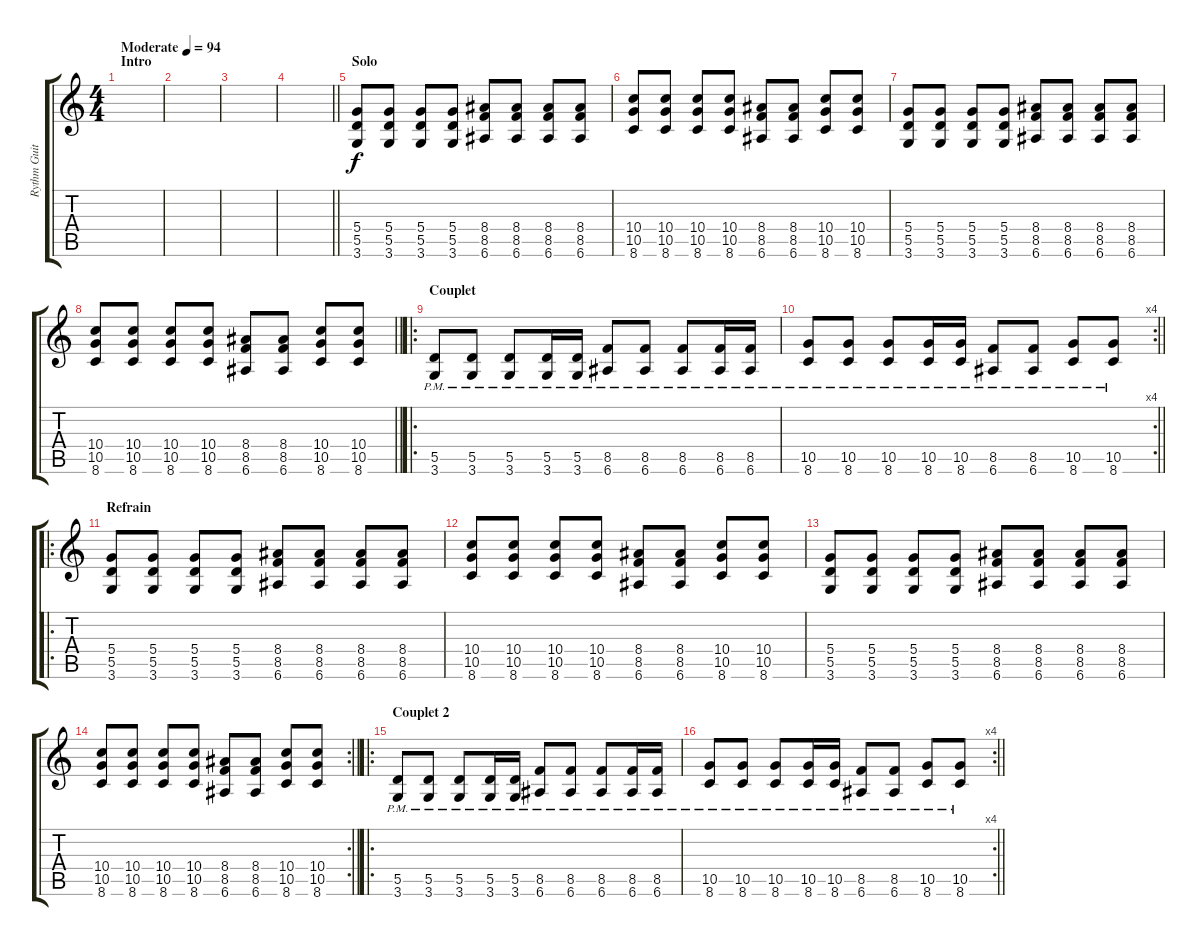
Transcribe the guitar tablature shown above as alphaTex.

\track ("Rythm Guitar" "Rythm Guit") {instrument overdrivenguitar}
\staff {score tabs}
\tuning (E4 B3 G3 D3 A2 E2) {hide}
\ts (4 4)
\section ("" "Intro")
\tempo (94 "Moderate")
\clef g2
\ks c
|
|
|
\barLineRight lightlight
|
\section ("" "Solo")
(5.4 5.5 3.6).8 (5.4 5.5 3.6).8 (5.4 5.5 3.6).8 (5.4 5.5 3.6).8 (8.4 8.5 6.6).8 (8.4 8.5 6.6).8 (8.4 8.5 6.6).8 (8.4 8.5 6.6).8 |
(10.4 10.5 8.6).8 (10.4 10.5 8.6).8 (10.4 10.5 8.6).8 (10.4 10.5 8.6).8 (8.4 8.5 6.6).8 (8.4 8.5 6.6).8 (10.4 10.5 8.6).8 (10.4 10.5 8.6).8 |
(5.4 5.5 3.6).8 (5.4 5.5 3.6).8 (5.4 5.5 3.6).8 (5.4 5.5 3.6).8 (8.4 8.5 6.6).8 (8.4 8.5 6.6).8 (8.4 8.5 6.6).8 (8.4 8.5 6.6).8 |
\barLineRight lightlight
(10.4 10.5 8.6).8 (10.4 10.5 8.6).8 (10.4 10.5 8.6).8 (10.4 10.5 8.6).8 (8.4 8.5 6.6).8 (8.4 8.5 6.6).8 (10.4 10.5 8.6).8 (10.4 10.5 8.6).8 |
\ro
\section ("" "Couplet")
(5.5{pm} 3.6{pm}).8 (5.5{pm} 3.6{pm}).8 (5.5{pm} 3.6{pm}).8 (5.5{pm} 3.6{pm}).16 (5.5{pm} 3.6{pm}).16 (8.5{pm} 6.6{pm}).8 (8.5{pm} 6.6{pm}).8 (8.5{pm} 6.6{pm}).8 (8.5{pm} 6.6{pm}).16 (8.5{pm} 6.6{pm}).16 |
\rc 4
\barLineRight lightlight
(10.5{pm} 8.6{pm}).8 (10.5{pm} 8.6{pm}).8 (10.5{pm} 8.6{pm}).8 (10.5{pm} 8.6{pm}).16 (10.5{pm} 8.6{pm}).16 (8.5{pm} 6.6{pm}).8 (8.5{pm} 6.6{pm}).8 (10.5{pm} 8.6{pm}).8 (10.5{pm} 8.6{pm}).8 |
\ro
\section ("" "Refrain")
(5.4 5.5 3.6).8 (5.4 5.5 3.6).8 (5.4 5.5 3.6).8 (5.4 5.5 3.6).8 (8.4 8.5 6.6).8 (8.4 8.5 6.6).8 (8.4 8.5 6.6).8 (8.4 8.5 6.6).8 |
(10.4 10.5 8.6).8 (10.4 10.5 8.6).8 (10.4 10.5 8.6).8 (10.4 10.5 8.6).8 (8.4 8.5 6.6).8 (8.4 8.5 6.6).8 (10.4 10.5 8.6).8 (10.4 10.5 8.6).8 |
(5.4 5.5 3.6).8 (5.4 5.5 3.6).8 (5.4 5.5 3.6).8 (5.4 5.5 3.6).8 (8.4 8.5 6.6).8 (8.4 8.5 6.6).8 (8.4 8.5 6.6).8 (8.4 8.5 6.6).8 |
\rc 2
\barLineRight lightlight
(10.4 10.5 8.6).8 (10.4 10.5 8.6).8 (10.4 10.5 8.6).8 (10.4 10.5 8.6).8 (8.4 8.5 6.6).8 (8.4 8.5 6.6).8 (10.4 10.5 8.6).8 (10.4 10.5 8.6).8 |
\ro
\section ("" "Couplet 2")
(5.5{pm} 3.6{pm}).8 (5.5{pm} 3.6{pm}).8 (5.5{pm} 3.6{pm}).8 (5.5{pm} 3.6{pm}).16 (5.5{pm} 3.6{pm}).16 (8.5{pm} 6.6{pm}).8 (8.5{pm} 6.6{pm}).8 (8.5{pm} 6.6{pm}).8 (8.5{pm} 6.6{pm}).16 (8.5{pm} 6.6{pm}).16 |
\rc 4
\barLineRight lightlight
(10.5{pm} 8.6{pm}).8 (10.5{pm} 8.6{pm}).8 (10.5{pm} 8.6{pm}).8 (10.5{pm} 8.6{pm}).16 (10.5{pm} 8.6{pm}).16 (8.5{pm} 6.6{pm}).8 (8.5{pm} 6.6{pm}).8 (10.5{pm} 8.6{pm}).8 (10.5{pm} 8.6{pm}).8
